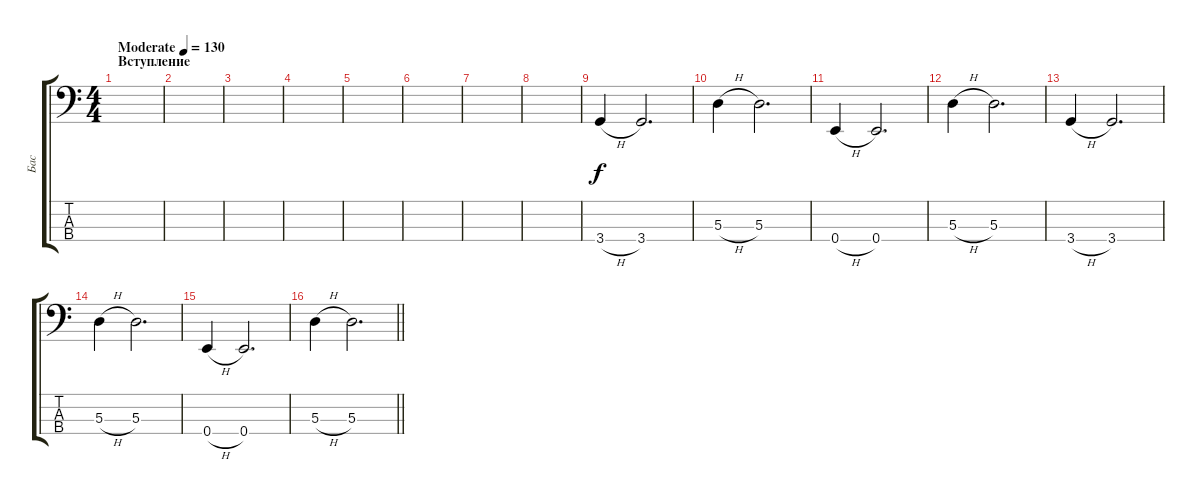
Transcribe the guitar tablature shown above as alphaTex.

\track ("Бас" "Бас") {instrument electricbassfinger}
\staff {score tabs}
\tuning (G2 D2 A1 E1) {hide}
\ts (4 4)
\section ("" "Вступление")
\tempo (130 "Moderate")
\clef f4
\ks c
|
|
|
|
|
|
|
|
3.4{h}.4 3.4.2{d} |
5.3{h}.4 5.3.2{d} |
0.4{h}.4 0.4.2{d} |
5.3{h}.4 5.3.2{d} |
3.4{h}.4 3.4.2{d} |
5.3{h}.4 5.3.2{d} |
0.4{h}.4 0.4.2{d} |
\barLineRight lightlight
5.3{h}.4 5.3.2{d}
